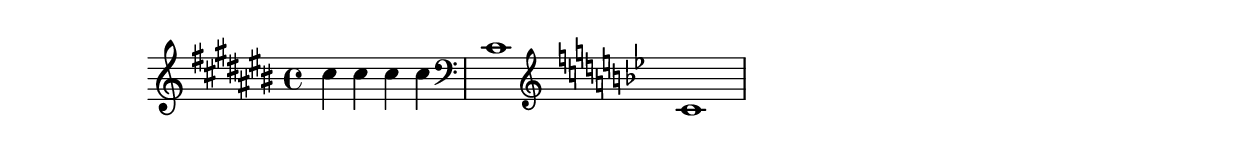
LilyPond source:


\version "2.7.13"
\header {

  texidoc = "Distances between prefatory items (e.g. clef, bar,
etc.)  are determined by engraving standards.  These distances depend
on which items are combined.  Mid-line, the order for clef and
bar-line is different from the start of line.
"

}

\layout  {
  raggedright = ##t
}

\relative c'' {
  \set Staff.instrument = "fobar"
  \bar "||:"
  \key cis \major
  cis4 cis4 cis4 cis4 \clef bass  cis,1
  \clef treble
  \bar ":|"
  \key g \minor
  c1
}



